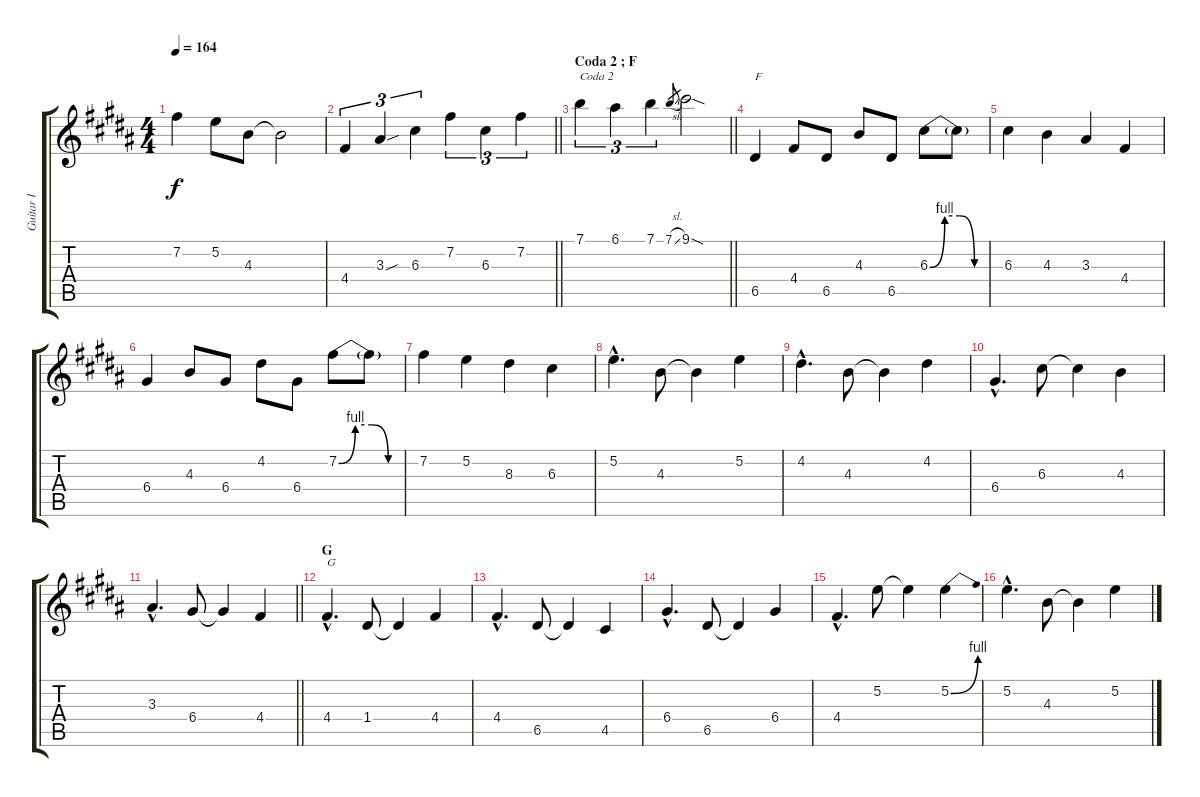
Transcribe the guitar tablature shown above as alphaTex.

\track ("Guitar I" "Guitar I") {instrument overdrivenguitar}
\staff {score tabs}
\tuning (E4 B3 G3 D3 A2 E2) {hide}
\ts (4 4)
\tempo 164
\clef g2
\ks b
7.2.4{dy f} 5.2.8 4.3.8 4.3{t}.2 |
\barLineRight lightlight
4.4.4{tu (3 2)} 3.3{sou}.4{tu (3 2)} 6.3.4{tu (3 2)} 7.2.4{tu (3 2)} 6.3.4{tu (3 2)} 7.2.4{tu (3 2)} |
\section ("" "Coda 2 ; F")
\barLineRight lightlight
7.1.4{tu (3 2) txt "Coda 2"} 6.1.4{tu (3 2)} 7.1.4{tu (3 2)} 7.1{sl}.8{gr} 9.1{sod}.2 |
6.5.4{txt "F"} 4.4.8 6.5.8 4.3.8 6.5.8 6.3{be (custom 0 0 15 4 30 4 45 0 60 0)}.8 6.3{t}.8 |
6.3.4 4.3.4 3.3.4 4.4.4 |
6.4.4 4.3.8 6.4.8 4.2.8 6.4.8 7.2{be (custom 0 0 15 4 30 4 45 0 60 0)}.8 7.2{t}.8 |
7.2.4 5.2.4 8.3.4 6.3.4 |
5.2{hac}.4{d} 4.3.8 4.3{t}.4 5.2.4 |
4.2{hac}.4{d} 4.3.8 4.3{t}.4 4.2.4 |
6.4{hac}.4{d} 6.3.8 6.3{t}.4 4.3.4 |
\barLineRight lightlight
3.3{hac}.4{d} 6.4.8 6.4{t}.4 4.4.4 |
\section ("" "G")
4.4{hac}.4{d txt "G"} 1.4.8 1.4{t}.4 4.4.4 |
4.4{hac}.4{d} 6.5.8 6.5{t}.4 4.5.4 |
6.4{hac}.4{d} 6.5.8 6.5{t}.4 6.4.4 |
4.4{hac}.4{d} 5.2.8 5.2{t}.4 5.2{be (bend 0 0 60 4)}.4 |
5.2{hac}.4{d} 4.3.8 4.3{t}.4 5.2.4
